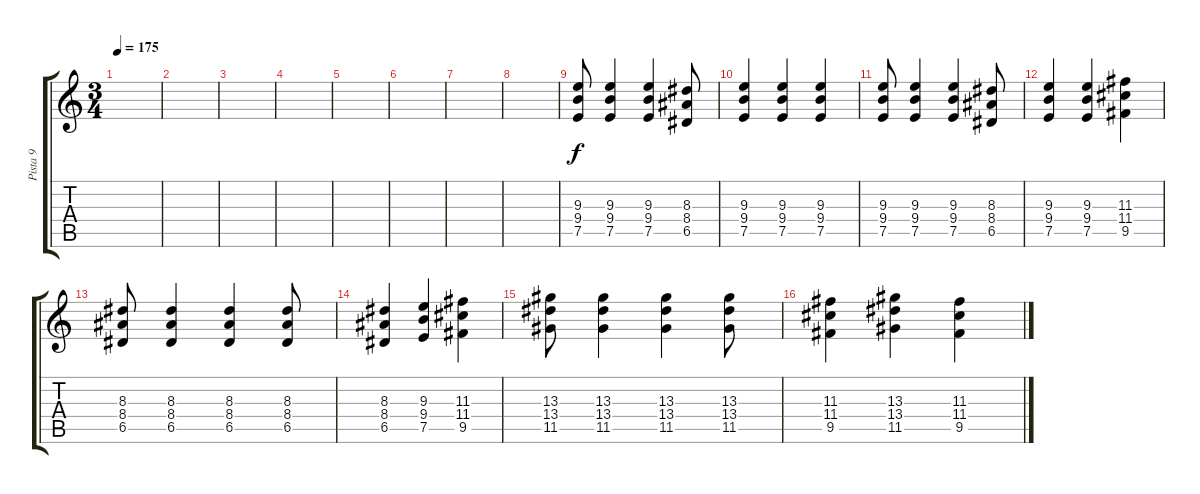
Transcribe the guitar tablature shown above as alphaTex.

\track ("Pista 9" "Pista 9") {instrument distortionguitar}
\staff {score tabs}
\tuning (E4 B3 G3 D3 A2 E2) {hide}
\ts (3 4)
\tempo 175
\clef g2
\ks c
|
|
|
|
|
|
|
|
(9.3 9.4 7.5).8 (9.3 9.4 7.5).4 (9.3 9.4 7.5).4 (8.3 8.4 6.5).8 |
(9.3 9.4 7.5).4 (9.3 9.4 7.5).4 (9.3 9.4 7.5).4 |
(9.3 9.4 7.5).8 (9.3 9.4 7.5).4 (9.3 9.4 7.5).4 (8.3 8.4 6.5).8 |
(9.3 9.4 7.5).4 (9.3 9.4 7.5).4 (11.3 11.4 9.5).4 |
(8.3 8.4 6.5).8 (8.3 8.4 6.5).4 (8.3 8.4 6.5).4 (8.3 8.4 6.5).8 |
(8.3 8.4 6.5).4 (9.3 9.4 7.5).4 (11.3 11.4 9.5).4 |
(13.3 13.4 11.5).8 (13.3 13.4 11.5).4 (13.3 13.4 11.5).4 (13.3 13.4 11.5).8 |
(11.3 11.4 9.5).4 (13.3 13.4 11.5).4 (11.3 11.4 9.5).4
